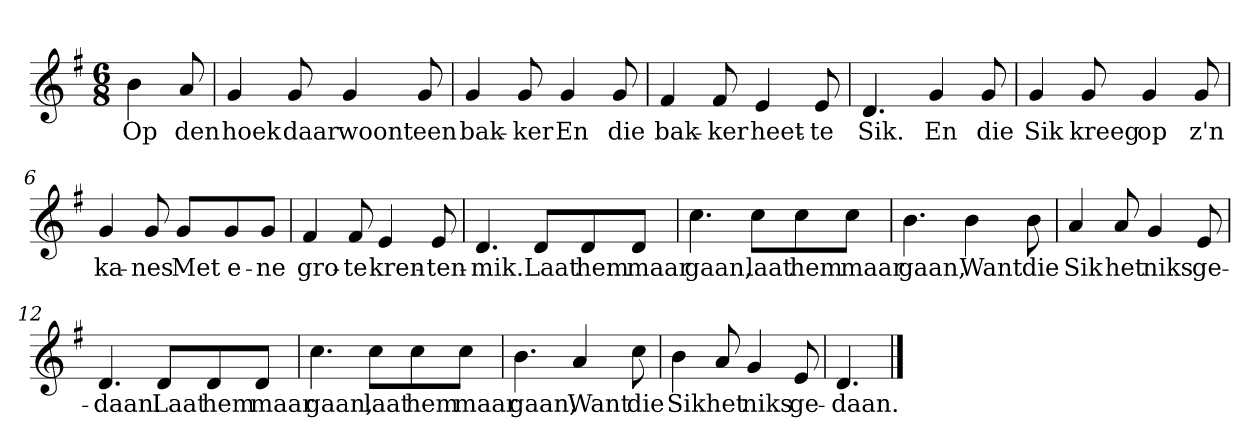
**kern	**text
*part1	*part1
*staff1	*staff1
*clefG2	*
*k[f#]	*
*G:	*
*M6/8	*
*MM120	*
=	=
4b	Op
8a	den
=1	=1
4g	hoek
8g	daar
4g	woont
8g	een
=2	=2
4g	bak-
8g	-ker
4g	En
8g	die
=3	=3
4f#	bak-
8f#	-ker
4e	heet-
8e	-te
=4	=4
4.d	Sik.
4g	En
8g	die
=5	=5
4g	Sik
8g	kreeg
4g	op
8g	z'n
=6	=6
4g	ka-
8g	-nes
8g/L	Met
8g/	e-
8g/J	-ne
=7	=7
4f#	gro-
8f#	-te
4e	kren-
8e	-ten-
=8	=8
4.d	-mik.
8d/L	Laat
8d/	hem
8d/J	maar
=9	=9
4.cc	gaan,
8cc\L	laat
8cc\	hem
8cc\J	maar
=10	=10
4.b	gaan,
4b	Want
8b	die
=11	=11
4a	Sik
8a	het
4g	niks
8e	ge-
=12	=12
4.d	-daan.
8d/L	Laat
8d/	hem
8d/J	maar
=13	=13
4.cc	gaan,
8cc\L	laat
8cc\	hem
8cc\J	maar
=14	=14
4.b	gaan,
4a	Want
8cc	die
=15	=15
4b	Sik
8a	het
4g	niks
8e	ge-
=16	=16
4.d	-daan.
==	==
*-	*-
